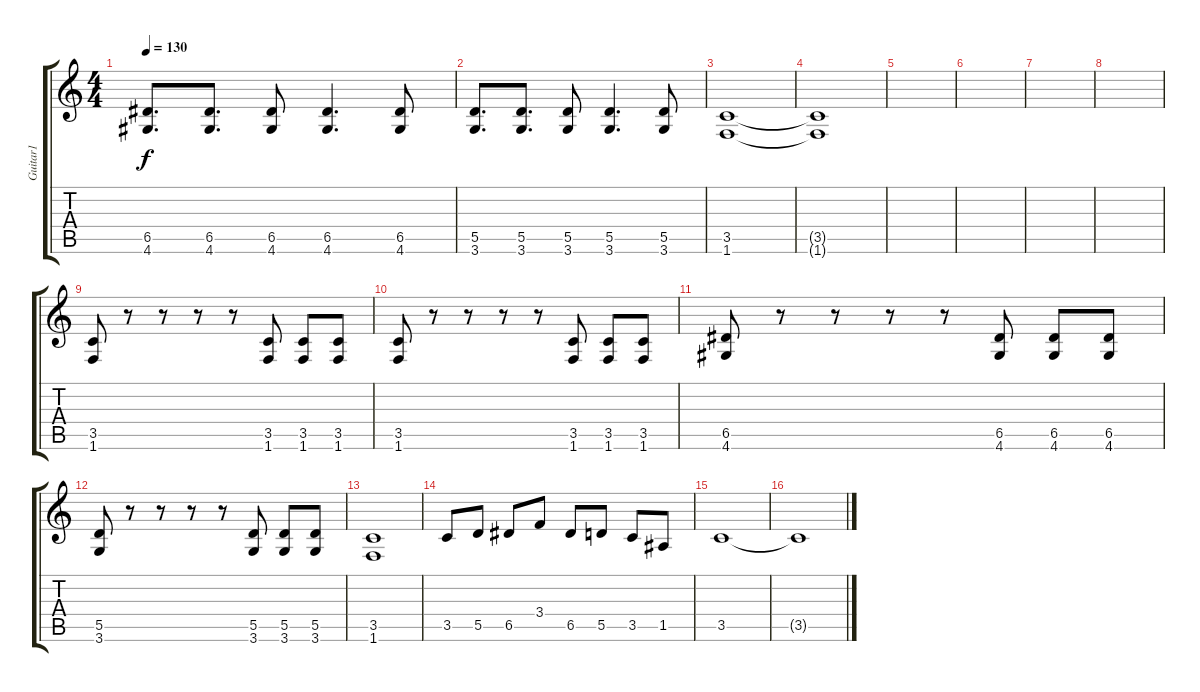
\track ("Guitar1" "Guitar1") {instrument distortionguitar}
\staff {score tabs}
\tuning (E4 B3 G3 D3 A2 E2) {hide}
\ts (4 4)
\tempo 130
\clef g2
\ks c
(6.5 4.6).8{d dy f} (6.5 4.6).8{d} (6.5 4.6).8 (6.5 4.6).4{d} (6.5 4.6).8 |
(5.5 3.6).8{d} (5.5 3.6).8{d} (5.5 3.6).8 (5.5 3.6).4{d} (5.5 3.6).8 |
(3.5 1.6).1 |
(3.5{t} 1.6{t}).1 |
|
|
|
|
(3.5 1.6).8 r.8 r.8 r.8 r.8 (3.5 1.6).8 (3.5 1.6).8 (3.5 1.6).8 |
(3.5 1.6).8 r.8 r.8 r.8 r.8 (3.5 1.6).8 (3.5 1.6).8 (3.5 1.6).8 |
(6.5 4.6).8 r.8 r.8 r.8 r.8 (6.5 4.6).8 (6.5 4.6).8 (6.5 4.6).8 |
(5.5 3.6).8 r.8 r.8 r.8 r.8 (5.5 3.6).8 (5.5 3.6).8 (5.5 3.6).8 |
(3.5 1.6).1{instrument distortionguitar} |
3.5.8 5.5.8 6.5.8 3.4.8 6.5.8 5.5.8 3.5.8 1.5.8 |
3.5.1 |
3.5{t}.1
